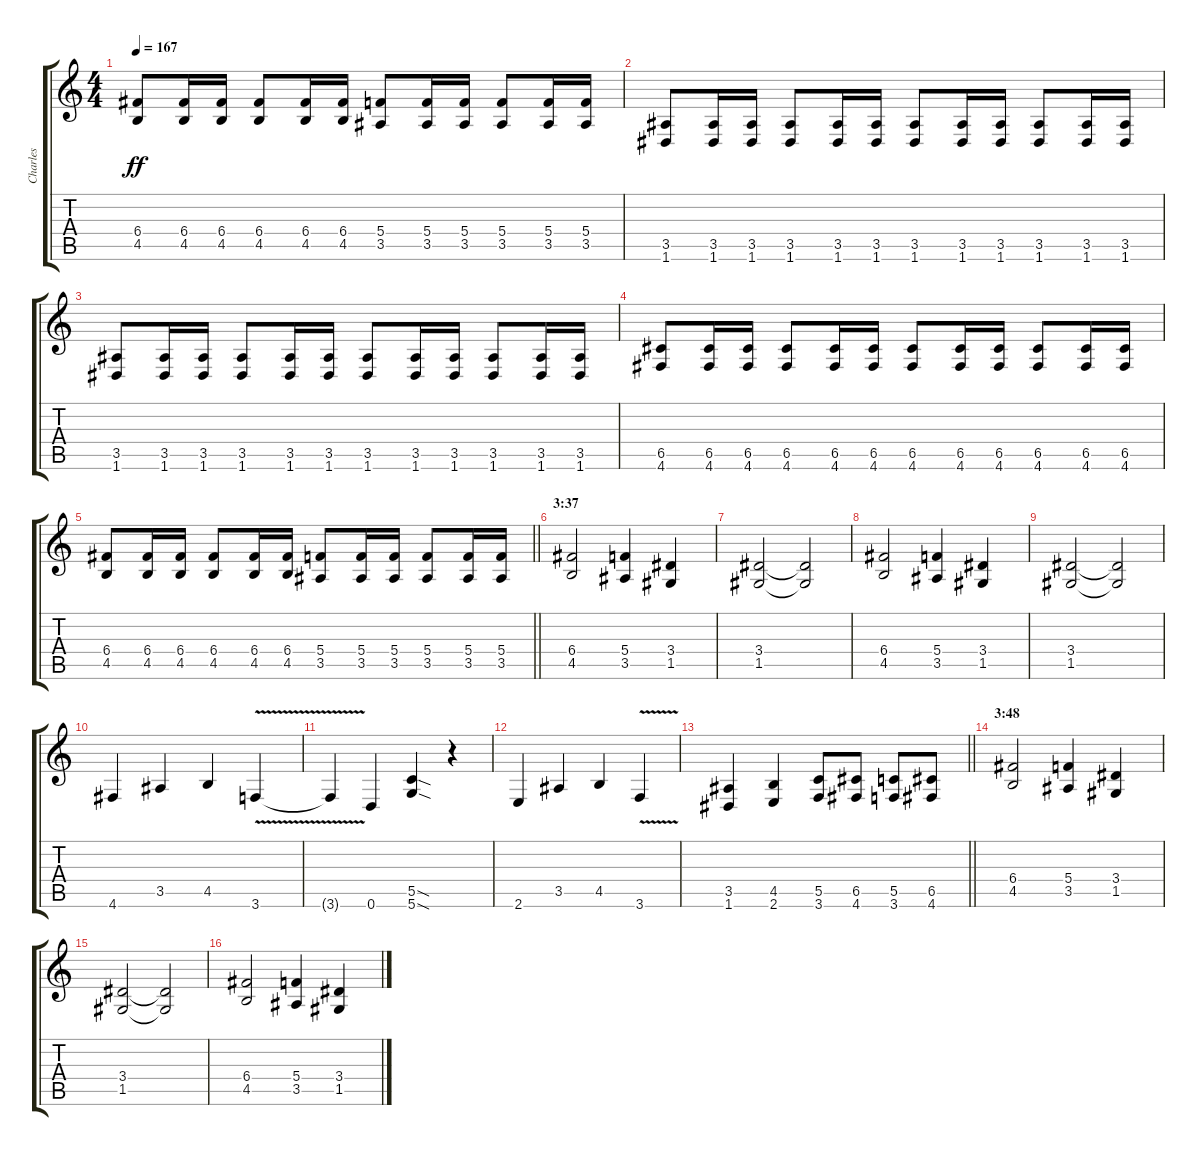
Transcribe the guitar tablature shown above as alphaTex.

\track ("Charles" "Charles") {instrument distortionguitar}
\staff {score tabs}
\tuning (D4 A3 F3 C3 G2 D2) {hide}
\ts (4 4)
\tempo 167
\clef g2
\ks c
(6.4 4.5).8{dy ff} (6.4 4.5).16 (6.4 4.5).16 (6.4 4.5).8 (6.4 4.5).16 (6.4 4.5).16 (5.4 3.5).8 (5.4 3.5).16 (5.4 3.5).16 (5.4 3.5).8 (5.4 3.5).16 (5.4 3.5).16 |
(3.5 1.6).8 (3.5 1.6).16 (3.5 1.6).16 (3.5 1.6).8 (3.5 1.6).16 (3.5 1.6).16 (3.5 1.6).8 (3.5 1.6).16 (3.5 1.6).16 (3.5 1.6).8 (3.5 1.6).16 (3.5 1.6).16 |
(3.5 1.6).8 (3.5 1.6).16 (3.5 1.6).16 (3.5 1.6).8 (3.5 1.6).16 (3.5 1.6).16 (3.5 1.6).8 (3.5 1.6).16 (3.5 1.6).16 (3.5 1.6).8 (3.5 1.6).16 (3.5 1.6).16 |
(6.5 4.6).8 (6.5 4.6).16 (6.5 4.6).16 (6.5 4.6).8 (6.5 4.6).16 (6.5 4.6).16 (6.5 4.6).8 (6.5 4.6).16 (6.5 4.6).16 (6.5 4.6).8 (6.5 4.6).16 (6.5 4.6).16 |
\barLineRight lightlight
(6.4 4.5).8 (6.4 4.5).16 (6.4 4.5).16 (6.4 4.5).8 (6.4 4.5).16 (6.4 4.5).16 (5.4 3.5).8 (5.4 3.5).16 (5.4 3.5).16 (5.4 3.5).8 (5.4 3.5).16 (5.4 3.5).16 |
\section ("" "3:37")
(6.4 4.5).2 (5.4 3.5).4 (3.4 1.5).4 |
(3.4 1.5).2 (3.4{t} 1.5{t}).2 |
(6.4 4.5).2 (5.4 3.5).4 (3.4 1.5).4 |
(3.4 1.5).2 (3.4{t} 1.5{t}).2 |
4.6.4 3.5.4 4.5.4 3.6{v}.4 |
3.6{t}.4 0.6.4 (5.5{sod} 5.6{sod}).4 r.4 |
2.6.4 3.5.4 4.5.4 3.6{v}.4 |
\barLineRight lightlight
(3.5 1.6).4 (4.5 2.6).4 (5.5 3.6).8 (6.5 4.6).8 (5.5 3.6).8 (6.5 4.6).8 |
\section ("" "3:48")
(6.4 4.5).2 (5.4 3.5).4 (3.4 1.5).4 |
(3.4 1.5).2 (3.4{t} 1.5{t}).2 |
(6.4 4.5).2 (5.4 3.5).4 (3.4 1.5).4
